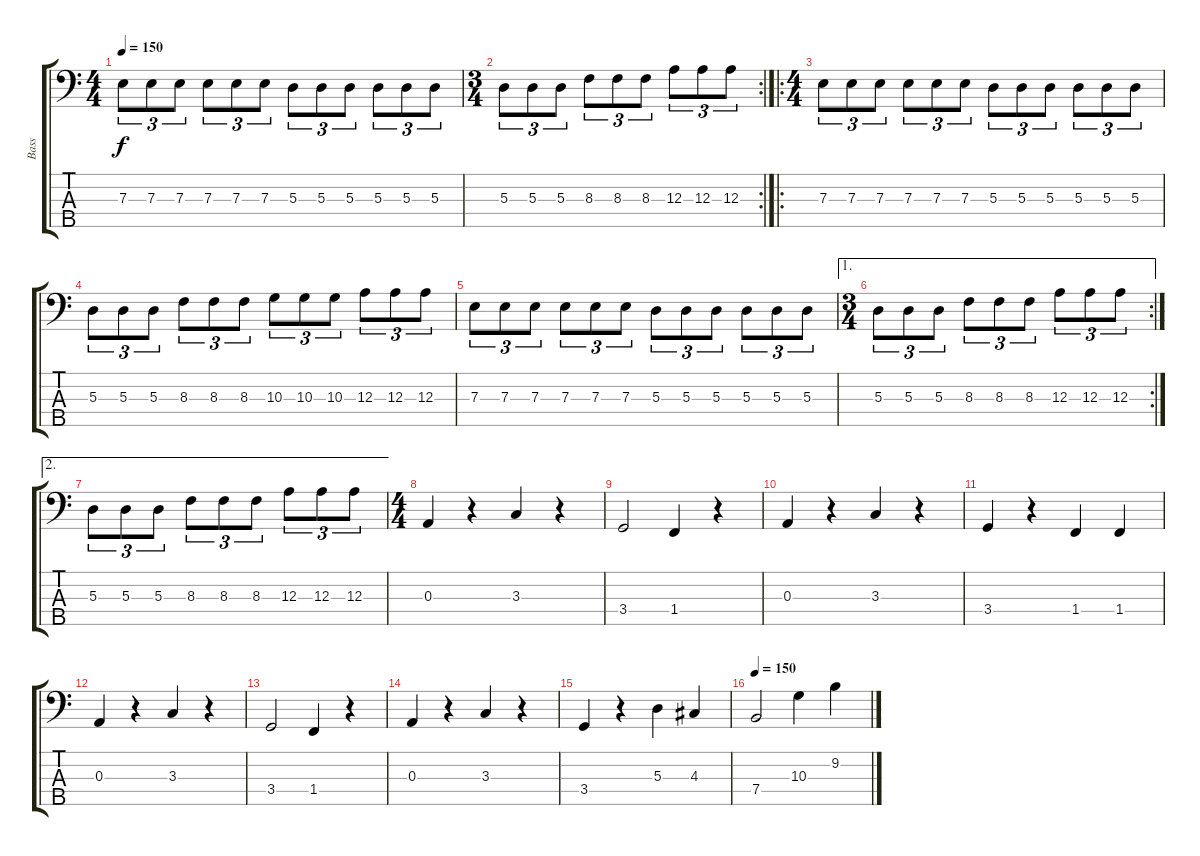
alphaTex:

\track ("Bass" "Bass") {instrument electricbassfinger}
\staff {score tabs}
\tuning (G2 D2 A1 E1 B0) {hide}
\ts (4 4)
\tempo 150
\clef f4
\ks c
7.3.8{tu (3 2) dy f} 7.3.8{tu (3 2)} 7.3.8{tu (3 2)} 7.3.8{tu (3 2)} 7.3.8{tu (3 2)} 7.3.8{tu (3 2)} 5.3.8{tu (3 2)} 5.3.8{tu (3 2)} 5.3.8{tu (3 2)} 5.3.8{tu (3 2)} 5.3.8{tu (3 2)} 5.3.8{tu (3 2)} |
\rc 2
\ts (3 4)
5.3.8{tu (3 2)} 5.3.8{tu (3 2)} 5.3.8{tu (3 2)} 8.3.8{tu (3 2)} 8.3.8{tu (3 2)} 8.3.8{tu (3 2)} 12.3.8{tu (3 2)} 12.3.8{tu (3 2)} 12.3.8{tu (3 2)} |
\ro
\ts (4 4)
7.3.8{tu (3 2)} 7.3.8{tu (3 2)} 7.3.8{tu (3 2)} 7.3.8{tu (3 2)} 7.3.8{tu (3 2)} 7.3.8{tu (3 2)} 5.3.8{tu (3 2)} 5.3.8{tu (3 2)} 5.3.8{tu (3 2)} 5.3.8{tu (3 2)} 5.3.8{tu (3 2)} 5.3.8{tu (3 2)} |
5.3.8{tu (3 2)} 5.3.8{tu (3 2)} 5.3.8{tu (3 2)} 8.3.8{tu (3 2)} 8.3.8{tu (3 2)} 8.3.8{tu (3 2)} 10.3.8{tu (3 2)} 10.3.8{tu (3 2)} 10.3.8{tu (3 2)} 12.3.8{tu (3 2)} 12.3.8{tu (3 2)} 12.3.8{tu (3 2)} |
7.3.8{tu (3 2)} 7.3.8{tu (3 2)} 7.3.8{tu (3 2)} 7.3.8{tu (3 2)} 7.3.8{tu (3 2)} 7.3.8{tu (3 2)} 5.3.8{tu (3 2)} 5.3.8{tu (3 2)} 5.3.8{tu (3 2)} 5.3.8{tu (3 2)} 5.3.8{tu (3 2)} 5.3.8{tu (3 2)} |
\ae 1
\rc 2
\ts (3 4)
5.3.8{tu (3 2)} 5.3.8{tu (3 2)} 5.3.8{tu (3 2)} 8.3.8{tu (3 2)} 8.3.8{tu (3 2)} 8.3.8{tu (3 2)} 12.3.8{tu (3 2)} 12.3.8{tu (3 2)} 12.3.8{tu (3 2)} |
\ae 2
5.3.8{tu (3 2)} 5.3.8{tu (3 2)} 5.3.8{tu (3 2)} 8.3.8{tu (3 2)} 8.3.8{tu (3 2)} 8.3.8{tu (3 2)} 12.3.8{tu (3 2)} 12.3.8{tu (3 2)} 12.3.8{tu (3 2)} |
\ts (4 4)
0.3.4 r.4 3.3.4 r.4 |
3.4.2 1.4.4 r.4 |
0.3.4 r.4 3.3.4 r.4 |
3.4.4 r.4 1.4.4 1.4.4 |
0.3.4 r.4 3.3.4 r.4 |
3.4.2 1.4.4 r.4 |
0.3.4 r.4 3.3.4 r.4 |
3.4.4 r.4 5.3.4 4.3.4 |
\tempo 150
7.4.2{volume 16 instrument electricbassfinger} 10.3.4 9.2.4
